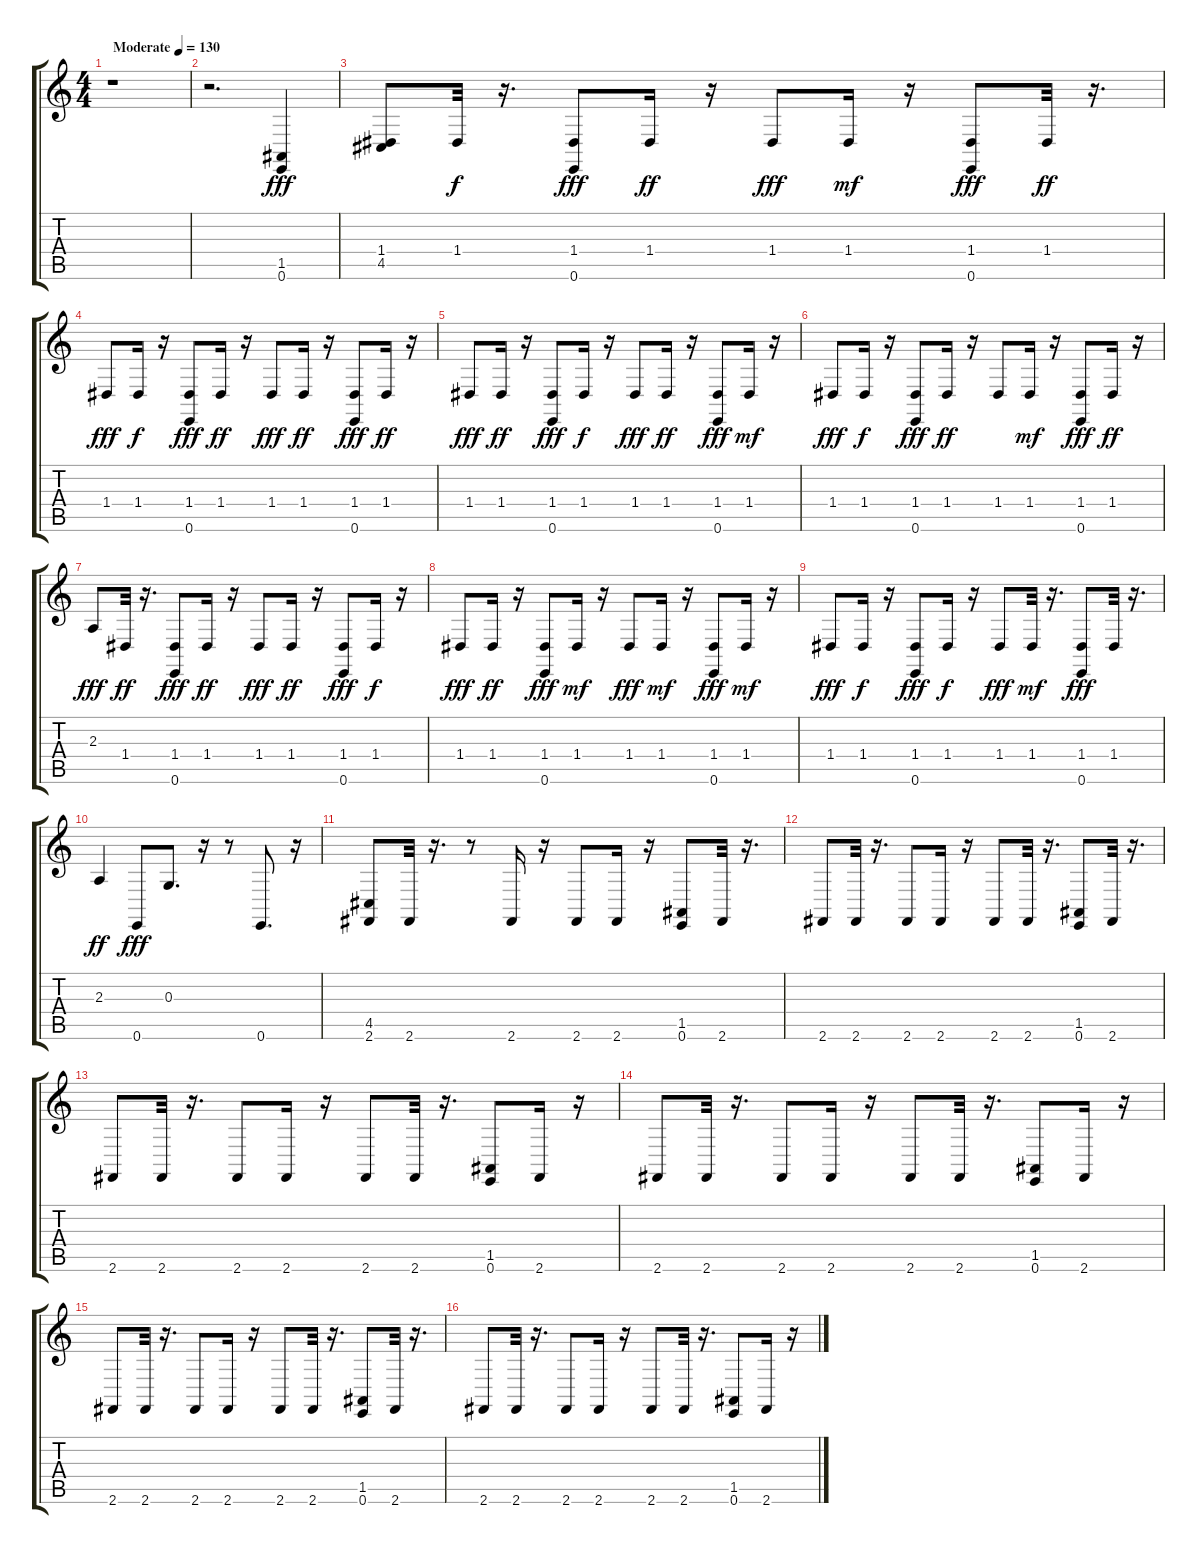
\track "" {instrument synthdrum}
\staff {score tabs}
\tuning (E4 B3 G3 D3 A2 E2) {hide}
\ts (4 4)
\tempo (130 "Moderate")
\clef g2
\ks c
r.1{dy fff instrument synthdrum} |
r.2{d} (1.5 0.6).4 |
(1.4 4.5).8 1.4.32{dy f} r.16{d} (1.4 0.6).8{dy fff} 1.4.16{dy ff} r.16 1.4.8{dy fff} 1.4.16{dy mf} r.16 (1.4 0.6).8{dy fff} 1.4.32{dy ff} r.16{d} |
1.4.8{dy fff} 1.4.16{dy f} r.16 (1.4 0.6).8{dy fff} 1.4.16{dy ff} r.16 1.4.8{dy fff} 1.4.16{dy ff} r.16 (1.4 0.6).8{dy fff} 1.4.16{dy ff} r.16 |
1.4.8{dy fff} 1.4.16{dy ff} r.16 (1.4 0.6).8{dy fff} 1.4.16{dy f} r.16 1.4.8{dy fff} 1.4.16{dy ff} r.16 (1.4 0.6).8{dy fff} 1.4.16{dy mf} r.16 |
1.4.8{dy fff} 1.4.16{dy f} r.16 (1.4 0.6).8{dy fff} 1.4.16{dy ff} r.16 1.4.8 1.4.16{dy mf} r.16 (1.4 0.6).8{dy fff} 1.4.16{dy ff} r.16 |
2.3.8{dy fff} 1.4.32{dy ff} r.16{d} (1.4 0.6).8{dy fff} 1.4.16{dy ff} r.16 1.4.8{dy fff} 1.4.16{dy ff} r.16 (1.4 0.6).8{dy fff} 1.4.16{dy f} r.16 |
1.4.8{dy fff} 1.4.16{dy ff} r.16 (1.4 0.6).8{dy fff} 1.4.16{dy mf} r.16 1.4.8{dy fff} 1.4.16{dy mf} r.16 (1.4 0.6).8{dy fff} 1.4.16{dy mf} r.16 |
1.4.8{dy fff} 1.4.16{dy f} r.16 (1.4 0.6).8{dy fff} 1.4.16{dy f} r.16 1.4.8{dy fff} 1.4.32{dy mf} r.16{d} (1.4 0.6).8{dy fff} 1.4.32 r.16{d} |
2.3.4{dy ff} 0.6.8{dy fff} 0.3.8{d} r.16 r.8 0.6.8{d} r.16 |
(4.5 2.6).8 2.6.32 r.16{d} r.8 2.6.16 r.16 2.6.8 2.6.16 r.16 (1.5 0.6).8 2.6.32 r.16{d} |
2.6.8 2.6.32 r.16{d} 2.6.8 2.6.16 r.16 2.6.8 2.6.32 r.16{d} (1.5 0.6).8 2.6.32 r.16{d} |
2.6.8 2.6.32 r.16{d} 2.6.8 2.6.16 r.16 2.6.8 2.6.32 r.16{d} (1.5 0.6).8 2.6.16 r.16 |
2.6.8 2.6.32 r.16{d} 2.6.8 2.6.16 r.16 2.6.8 2.6.32 r.16{d} (1.5 0.6).8 2.6.16 r.16 |
2.6.8 2.6.32 r.16{d} 2.6.8 2.6.16 r.16 2.6.8 2.6.32 r.16{d} (1.5 0.6).8 2.6.32 r.16{d} |
2.6.8 2.6.32 r.16{d} 2.6.8 2.6.16 r.16 2.6.8 2.6.32 r.16{d} (1.5 0.6).8 2.6.16 r.16
